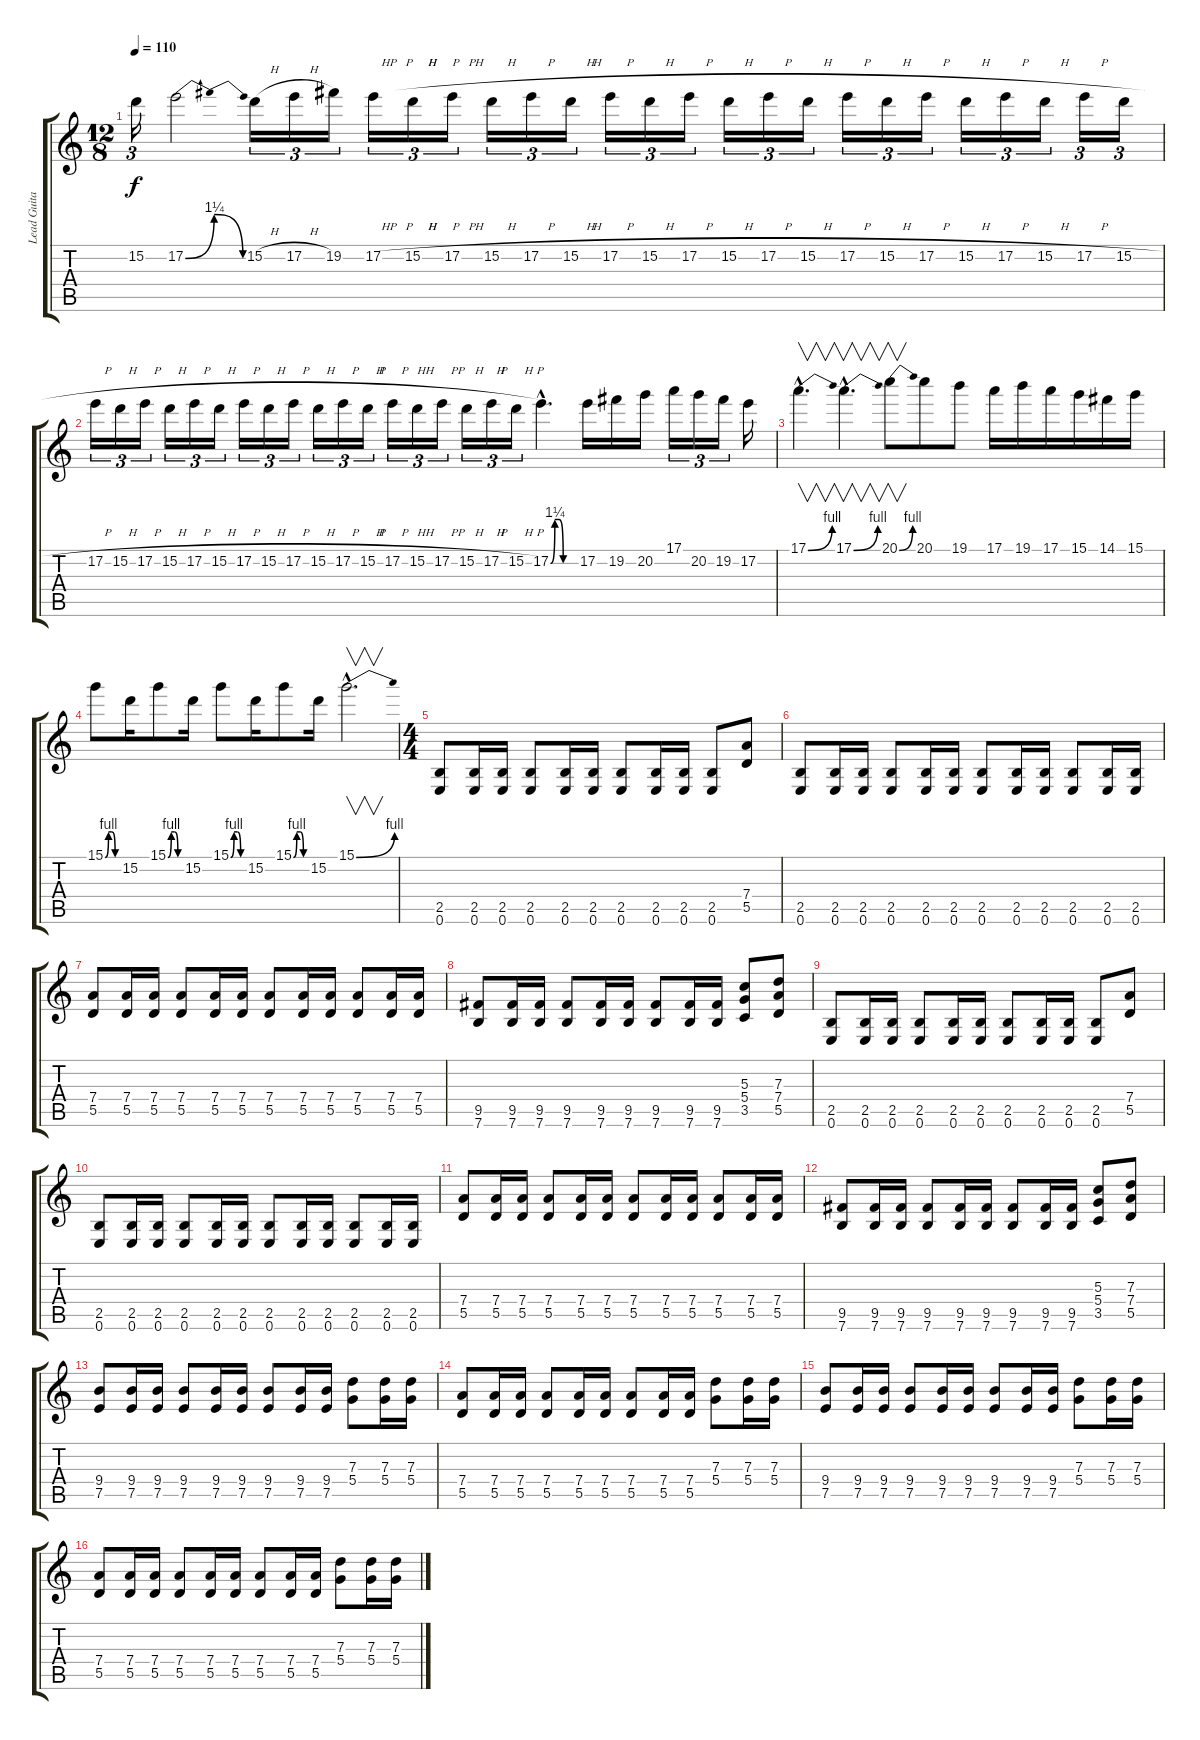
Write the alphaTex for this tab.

\track ("Lead Guitar" "Lead Guita") {instrument distortionguitar}
\staff {score tabs}
\tuning (E4 B3 G3 D3 A2 E2) {hide}
\ts (12 8)
\tempo 110
\clef g2
\ks c
15.2.16{tu (3 2) dy f} 17.2{be (bendrelease 0 0 15 5 45 5 60 0)}.2 15.2{h}.16{tu (3 2)} 17.2{h}.16{tu (3 2)} 19.2.16{tu (3 2)} 17.2{h}.16{tu (3 2)} 15.2{h}.16{tu (3 2)} 17.2{h}.16{tu (3 2)} 15.2{h}.16{tu (3 2)} 17.2{h}.16{tu (3 2)} 15.2{h}.16{tu (3 2)} 17.2{h}.16{tu (3 2)} 15.2{h}.16{tu (3 2)} 17.2{h}.16{tu (3 2)} 15.2{h}.16{tu (3 2)} 17.2{h}.16{tu (3 2)} 15.2{h}.16{tu (3 2)} 17.2{h}.16{tu (3 2)} 15.2{h}.16{tu (3 2)} 17.2{h}.16{tu (3 2)} 15.2{h}.16{tu (3 2)} 17.2{h}.16{tu (3 2)} 15.2{h}.16{tu (3 2)} 17.2{h}.16{tu (3 2)} 15.2{h}.16{tu (3 2)} |
17.2{h}.16{tu (3 2)} 15.2{h}.16{tu (3 2)} 17.2{h}.16{tu (3 2)} 15.2{h}.16{tu (3 2)} 17.2{h}.16{tu (3 2)} 15.2{h}.16{tu (3 2)} 17.2{h}.16{tu (3 2)} 15.2{h}.16{tu (3 2)} 17.2{h}.16{tu (3 2)} 15.2{h}.16{tu (3 2)} 17.2{h}.16{tu (3 2)} 15.2{h}.16{tu (3 2)} 17.2{h}.16{tu (3 2)} 15.2{h}.16{tu (3 2)} 17.2{h}.16{tu (3 2)} 15.2{h}.16{tu (3 2)} 17.2{h}.16{tu (3 2)} 15.2{h}.16{tu (3 2)} 17.2{be (custom 0 0 10 5 20 5 30 0 45 0 60 0) hac}.4{d} 17.2.16 19.2.16 20.2.16 17.1.16{tu (3 2)} 20.2.16{tu (3 2)} 19.2.16{tu (3 2)} 17.2.16 |
17.1{be (bend 0 0 60 4) hac}.4{v d} 17.1{be (bend 0 0 60 4) hac}.4{v d} 20.1{be (bend 0 0 60 4)}.8{v} 20.1.8 19.1.8 17.1.16 19.1.16 17.1.16 15.1.16 14.1.16 15.1.16 |
15.1{be (custom 0 0 15 4 30 4 45 0 60 0)}.8 15.2.16 15.1{be (custom 0 0 15 4 30 4 45 0 60 0)}.8 15.2.16 15.1{be (custom 0 0 15 4 30 4 45 0 60 0)}.8 15.2.16 15.1{be (custom 0 0 15 4 30 4 45 0 60 0)}.8 15.2.16 15.1{be (bend 0 0 60 4) hac}.2{v d} |
\ts (4 4)
(2.5 0.6).8 (2.5 0.6).16 (2.5 0.6).16 (2.5 0.6).8 (2.5 0.6).16 (2.5 0.6).16 (2.5 0.6).8 (2.5 0.6).16 (2.5 0.6).16 (2.5 0.6).8 (7.4 5.5).8 |
(2.5 0.6).8 (2.5 0.6).16 (2.5 0.6).16 (2.5 0.6).8 (2.5 0.6).16 (2.5 0.6).16 (2.5 0.6).8 (2.5 0.6).16 (2.5 0.6).16 (2.5 0.6).8 (2.5 0.6).16 (2.5 0.6).16 |
(7.4 5.5).8 (7.4 5.5).16 (7.4 5.5).16 (7.4 5.5).8 (7.4 5.5).16 (7.4 5.5).16 (7.4 5.5).8 (7.4 5.5).16 (7.4 5.5).16 (7.4 5.5).8 (7.4 5.5).16 (7.4 5.5).16 |
(9.5 7.6).8 (9.5 7.6).16 (9.5 7.6).16 (9.5 7.6).8 (9.5 7.6).16 (9.5 7.6).16 (9.5 7.6).8 (9.5 7.6).16 (9.5 7.6).16 (5.3 5.4 3.5).8 (7.3 7.4 5.5).8 |
(2.5 0.6).8 (2.5 0.6).16 (2.5 0.6).16 (2.5 0.6).8 (2.5 0.6).16 (2.5 0.6).16 (2.5 0.6).8 (2.5 0.6).16 (2.5 0.6).16 (2.5 0.6).8 (7.4 5.5).8 |
(2.5 0.6).8 (2.5 0.6).16 (2.5 0.6).16 (2.5 0.6).8 (2.5 0.6).16 (2.5 0.6).16 (2.5 0.6).8 (2.5 0.6).16 (2.5 0.6).16 (2.5 0.6).8 (2.5 0.6).16 (2.5 0.6).16 |
(7.4 5.5).8 (7.4 5.5).16 (7.4 5.5).16 (7.4 5.5).8 (7.4 5.5).16 (7.4 5.5).16 (7.4 5.5).8 (7.4 5.5).16 (7.4 5.5).16 (7.4 5.5).8 (7.4 5.5).16 (7.4 5.5).16 |
(9.5 7.6).8 (9.5 7.6).16 (9.5 7.6).16 (9.5 7.6).8 (9.5 7.6).16 (9.5 7.6).16 (9.5 7.6).8 (9.5 7.6).16 (9.5 7.6).16 (5.3 5.4 3.5).8 (7.3 7.4 5.5).8 |
(9.4 7.5).8 (9.4 7.5).16 (9.4 7.5).16 (9.4 7.5).8 (9.4 7.5).16 (9.4 7.5).16 (9.4 7.5).8 (9.4 7.5).16 (9.4 7.5).16 (7.3 5.4).8 (7.3 5.4).16 (7.3 5.4).16 |
(7.4 5.5).8 (7.4 5.5).16 (7.4 5.5).16 (7.4 5.5).8 (7.4 5.5).16 (7.4 5.5).16 (7.4 5.5).8 (7.4 5.5).16 (7.4 5.5).16 (7.3 5.4).8 (7.3 5.4).16 (7.3 5.4).16 |
(9.4 7.5).8 (9.4 7.5).16 (9.4 7.5).16 (9.4 7.5).8 (9.4 7.5).16 (9.4 7.5).16 (9.4 7.5).8 (9.4 7.5).16 (9.4 7.5).16 (7.3 5.4).8 (7.3 5.4).16 (7.3 5.4).16 |
(7.4 5.5).8 (7.4 5.5).16 (7.4 5.5).16 (7.4 5.5).8 (7.4 5.5).16 (7.4 5.5).16 (7.4 5.5).8 (7.4 5.5).16 (7.4 5.5).16 (7.3 5.4).8 (7.3 5.4).16 (7.3 5.4).16
